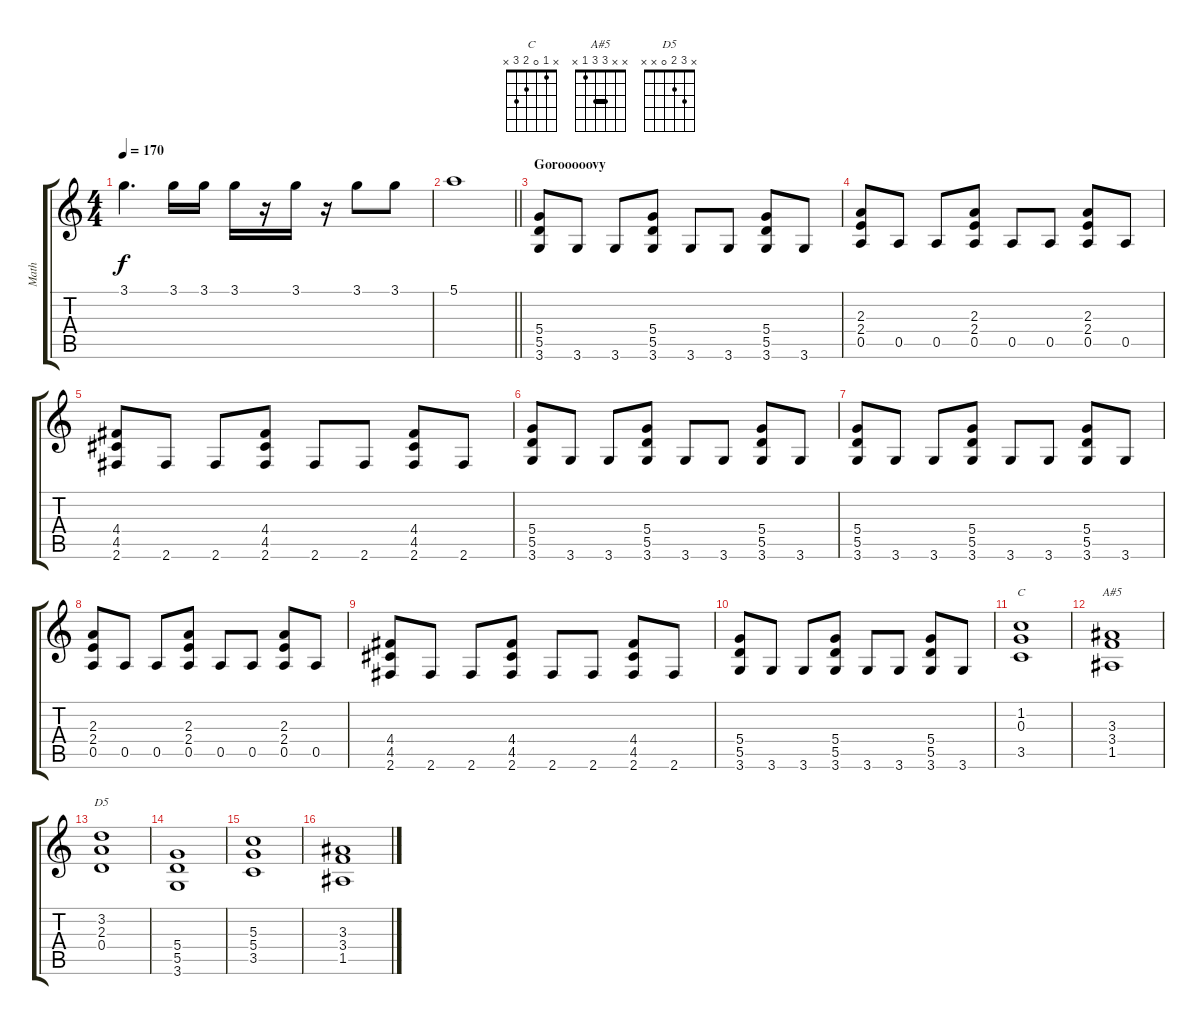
\track ("Math" "Math") {instrument overdrivenguitar}
\staff {score tabs}
\tuning (E4 B3 G3 D3 A2 E2) {hide}
\chord ("C" x 1 0 2 3 x)
\chord ("A#5" x x 3 3 1 x) {barre 3}
\chord ("D5" x 3 2 0 x x)
\ts (4 4)
\tempo 170
\clef g2
\ks c
3.1.4{d dy f} 3.1.16 3.1.16 3.1.16 r.16 3.1.16 r.16 3.1.8 3.1.8 |
\barLineRight lightlight
5.1.1 |
\section ("" "Gorooooovy")
(5.4 5.5 3.6).8 3.6.8 3.6.8 (5.4 5.5 3.6).8 3.6.8 3.6.8 (5.4 5.5 3.6).8 3.6.8 |
(2.3 2.4 0.5).8 0.5.8 0.5.8 (2.3 2.4 0.5).8 0.5.8 0.5.8 (2.3 2.4 0.5).8 0.5.8 |
(4.4 4.5 2.6).8 2.6.8 2.6.8 (4.4 4.5 2.6).8 2.6.8 2.6.8 (4.4 4.5 2.6).8 2.6.8 |
(5.4 5.5 3.6).8 3.6.8 3.6.8 (5.4 5.5 3.6).8 3.6.8 3.6.8 (5.4 5.5 3.6).8 3.6.8 |
(5.4 5.5 3.6).8 3.6.8 3.6.8 (5.4 5.5 3.6).8 3.6.8 3.6.8 (5.4 5.5 3.6).8 3.6.8 |
(2.3 2.4 0.5).8 0.5.8 0.5.8 (2.3 2.4 0.5).8 0.5.8 0.5.8 (2.3 2.4 0.5).8 0.5.8 |
(4.4 4.5 2.6).8 2.6.8 2.6.8 (4.4 4.5 2.6).8 2.6.8 2.6.8 (4.4 4.5 2.6).8 2.6.8 |
(5.4 5.5 3.6).8 3.6.8 3.6.8 (5.4 5.5 3.6).8 3.6.8 3.6.8 (5.4 5.5 3.6).8 3.6.8 |
(1.2 0.3 3.5).1{ch "C"} |
(3.3 3.4 1.5).1{ch "A#5"} |
(3.2 2.3 0.4).1{ch "D5"} |
(5.4 5.5 3.6).1 |
(5.3 5.4 3.5).1 |
(3.3 3.4 1.5).1
